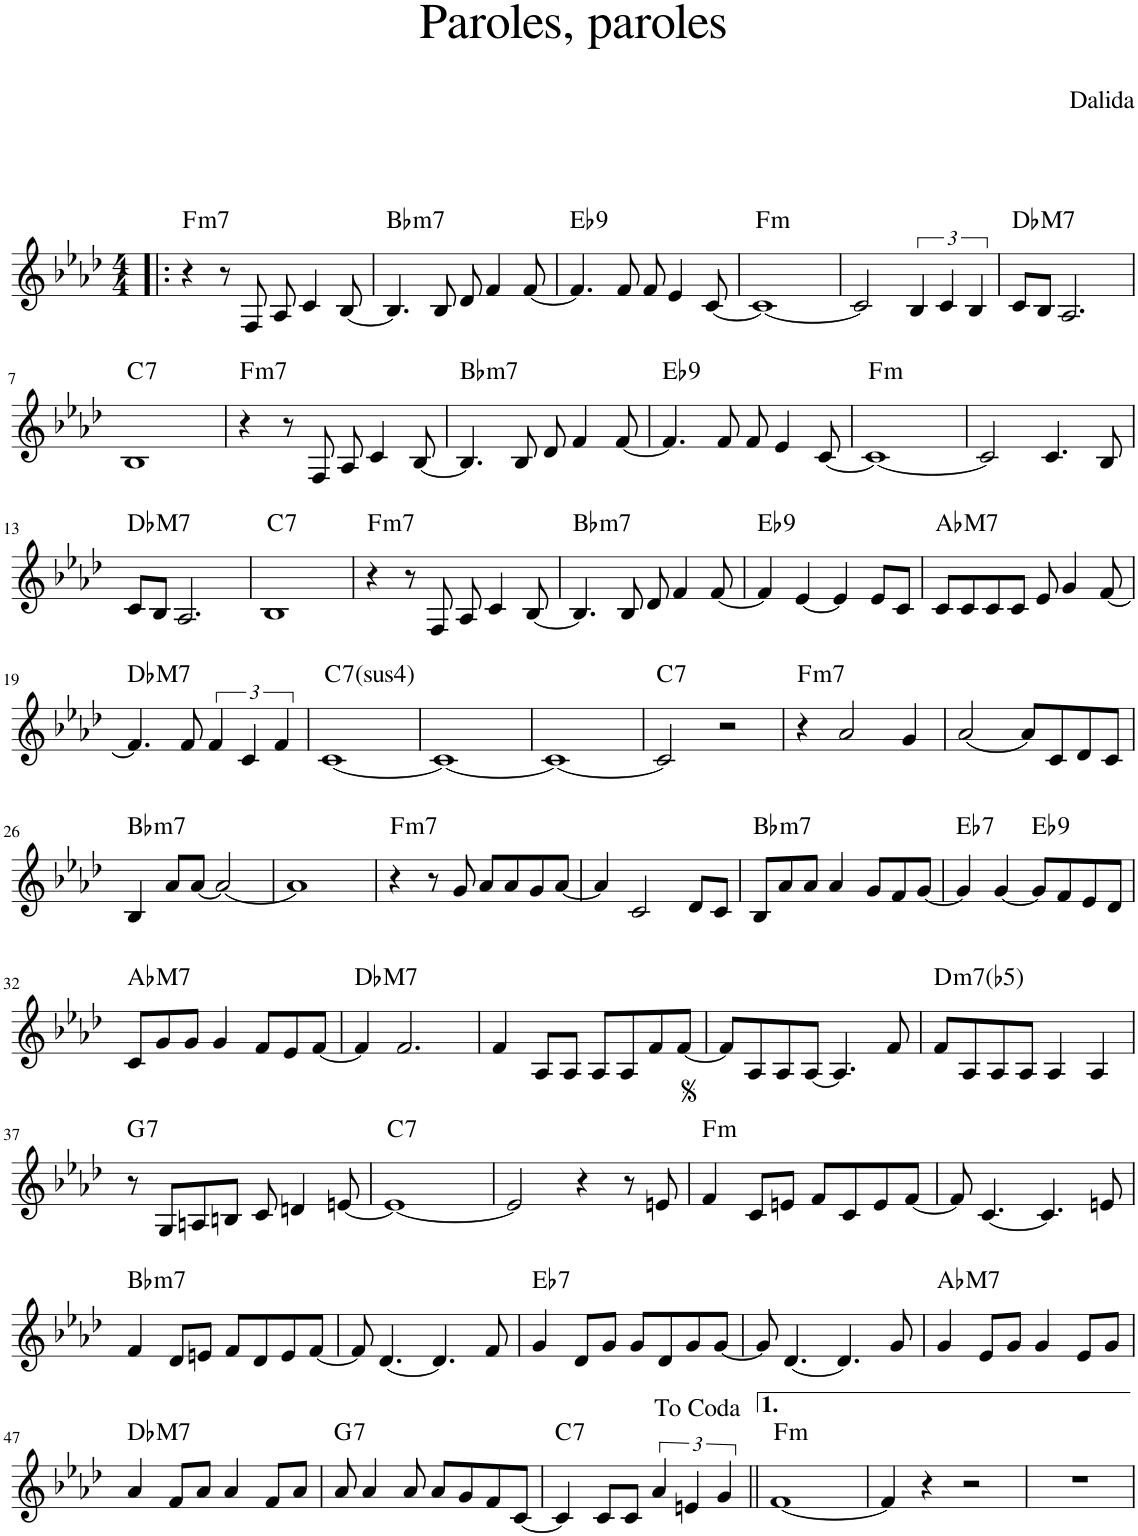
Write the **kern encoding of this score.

**kern	**harte
*part1	*part1
*staff1	*
*I"Piano	*
*I'Pno.	*
*clefG2	*
*k[b-e-a-d-]	*
*M4/4	*
=1!|:	=1!|:
!	!LO:H:kt=m7
4r	F:min7
8r	.
8F/	.
8A-/	.
4c/	.
[8B-/	.
=2	=2
!	!LO:H:kt=m7
4.B-/]	Bb:min7
8B-/	.
8d-/	.
4f/	.
[8f/	.
=3	=3
!	!LO:H:kt=9
4.f/]	Eb:9
8f/	.
8f/	.
4e-/	.
[8c/	.
=4	=4
!	!LO:H:kt=m
1c_	F:min
=5	=5
2c/]	.
6B-/	.
6c/	.
6B-/	.
=6	=6
!	!LO:H:kt=M7
8c/L	Db:maj7
8B-/J	.
2.A-/	.
!!LO:LB:g=z
=7	=7
!	!LO:H:kt=7
1B-	C:7
=8	=8
!	!LO:H:kt=m7
4r	F:min7
8r	.
8F/	.
8A-/	.
4c/	.
[8B-/	.
=9	=9
!	!LO:H:kt=m7
4.B-/]	Bb:min7
8B-/	.
8d-/	.
4f/	.
[8f/	.
=10	=10
!	!LO:H:kt=9
4.f/]	Eb:9
8f/	.
8f/	.
4e-/	.
[8c/	.
=11	=11
!	!LO:H:kt=m
1c_	F:min
=12	=12
2c/]	.
4.c/	.
8B-/	.
!!LO:LB:g=z
=13	=13
!	!LO:H:kt=M7
8c/L	Db:maj7
8B-/J	.
2.A-/	.
=14	=14
!	!LO:H:kt=7
1B-	C:7
=15	=15
!	!LO:H:kt=m7
4r	F:min7
8r	.
8F/	.
8A-/	.
4c/	.
[8B-/	.
=16	=16
!	!LO:H:kt=m7
4.B-/]	Bb:min7
8B-/	.
8d-/	.
4f/	.
[8f/	.
=17	=17
!	!LO:H:kt=9
4f/]	Eb:9
[4e-/	.
4e-/]	.
8e-/L	.
8c/J	.
=18	=18
!	!LO:H:kt=M7
8c/L	Ab:maj7
8c/	.
8c/	.
8c/J	.
8e-/	.
4g/	.
[8f/	.
!!LO:LB:g=z
=19	=19
!	!LO:H:kt=M7
4.f/]	Db:maj7
8f/	.
6f/	.
6c/	.
6f/	.
=20	=20
!	!LO:H:kt=74
[1c	C:sus4(7)
=21	=21
1c_	.
=22	=22
1c_	.
=23	=23
!	!LO:H:kt=7
2c/]	C:7
2r	.
=24	=24
!	!LO:H:kt=m7
4r	F:min7
2a-/	.
4g/	.
=25	=25
[2a-/	.
8a-/L]	.
8c/	.
8d-/	.
8c/J	.
!!LO:LB:g=z
=26	=26
!	!LO:H:kt=m7
4B-/	Bb:min7
8a-/L	.
[8a-/J	.
2a-/_	.
=27	=27
1a-]	.
=28	=28
!	!LO:H:kt=m7
4r	F:min7
8r	.
8g/	.
8a-/L	.
8a-/	.
8g/	.
[8a-/J	.
=29	=29
4a-/]	.
2c/	.
8d-/L	.
8c/J	.
=30	=30
!	!LO:H:kt=m7
8B-/L	Bb:min7
8a-/	.
8a-/J	.
4a-/	.
8g/L	.
8f/	.
[8g/J	.
=31	=31
!	!LO:H:kt=7
4g/]	Eb:7
[4g/	.
!	!LO:H:kt=9
8g/L]	Eb:9
8f/	.
8e-/	.
8d-/J	.
!!LO:LB:g=z
=32	=32
!	!LO:H:kt=M7
8c/L	Ab:maj7
8g/	.
8g/J	.
4g/	.
8f/L	.
8e-/	.
[8f/J	.
=33	=33
!	!LO:H:kt=M7
4f/]	Db:maj7
2.f/	.
=34	=34
4f/	.
8A-/L	.
8A-/J	.
8A-/L	.
8A-/	.
8f/	.
[8f/J	.
=35	=35
8f/L]	.
8A-/	.
8A-/	.
[8A-/J	.
4.A-/]	.
8f/	.
=36	=36
!	!LO:H:kt=m7(b5)
8f/L	D:hdim7
8A-/	.
8A-/	.
8A-/J	.
4A-/	.
4A-/	.
!!LO:LB:g=z
=37	=37
!	!LO:H:kt=7
8r	G:7
8G/L	.
8An/	.
8Bn/J	.
8c/	.
4dn/	.
[8en/	.
=38	=38
!	!LO:H:kt=7
1e_	C:7
=39	=39
2e/]	.
4r	.
8r	.
8en/	.
=40	=40
!	!LO:H:kt=m
4f/	F:min
8c/L	.
8en/J	.
8f/L	.
8c/	.
8e/	.
[8f/J	.
=41	=41
8f/]	.
[4.c/	.
4.c/]	.
8en/	.
!!LO:LB:g=z
=42	=42
!	!LO:H:kt=m7
4f/	Bb:min7
8d-/L	.
8en/J	.
8f/L	.
8d-/	.
8e/	.
[8f/J	.
=43	=43
8f/]	.
[4.d-/	.
4.d-/]	.
8f/	.
=44	=44
!	!LO:H:kt=7
4g/	Eb:7
8d-/L	.
8g/J	.
8g/L	.
8d-/	.
8g/	.
[8g/J	.
=45	=45
8g/]	.
[4.d-/	.
4.d-/]	.
8g/	.
=46	=46
!	!LO:H:kt=M7
4g/	Ab:maj7
8e-/L	.
8g/J	.
4g/	.
8e-/L	.
8g/J	.
!!LO:LB:g=z
=47	=47
!	!LO:H:kt=M7
4a-/	Db:maj7
8f/L	.
8a-/J	.
4a-/	.
8f/L	.
8a-/J	.
=48	=48
!	!LO:H:kt=7
8a-/	G:7
4a-/	.
8a-/	.
8a-/L	.
8g/	.
8f/	.
[8c/J	.
=49	=49
!	!LO:H:kt=7
4c/]	C:7
8c/L	.
8c/J	.
6a-/	.
6en/	.
6g/	.
=50||	=50||
!	!LO:H:kt=m
[1f	F:min
=51	=51
4f/]	.
4r	.
2r	.
=52	=52
1r	.
=	=
*-	*-
